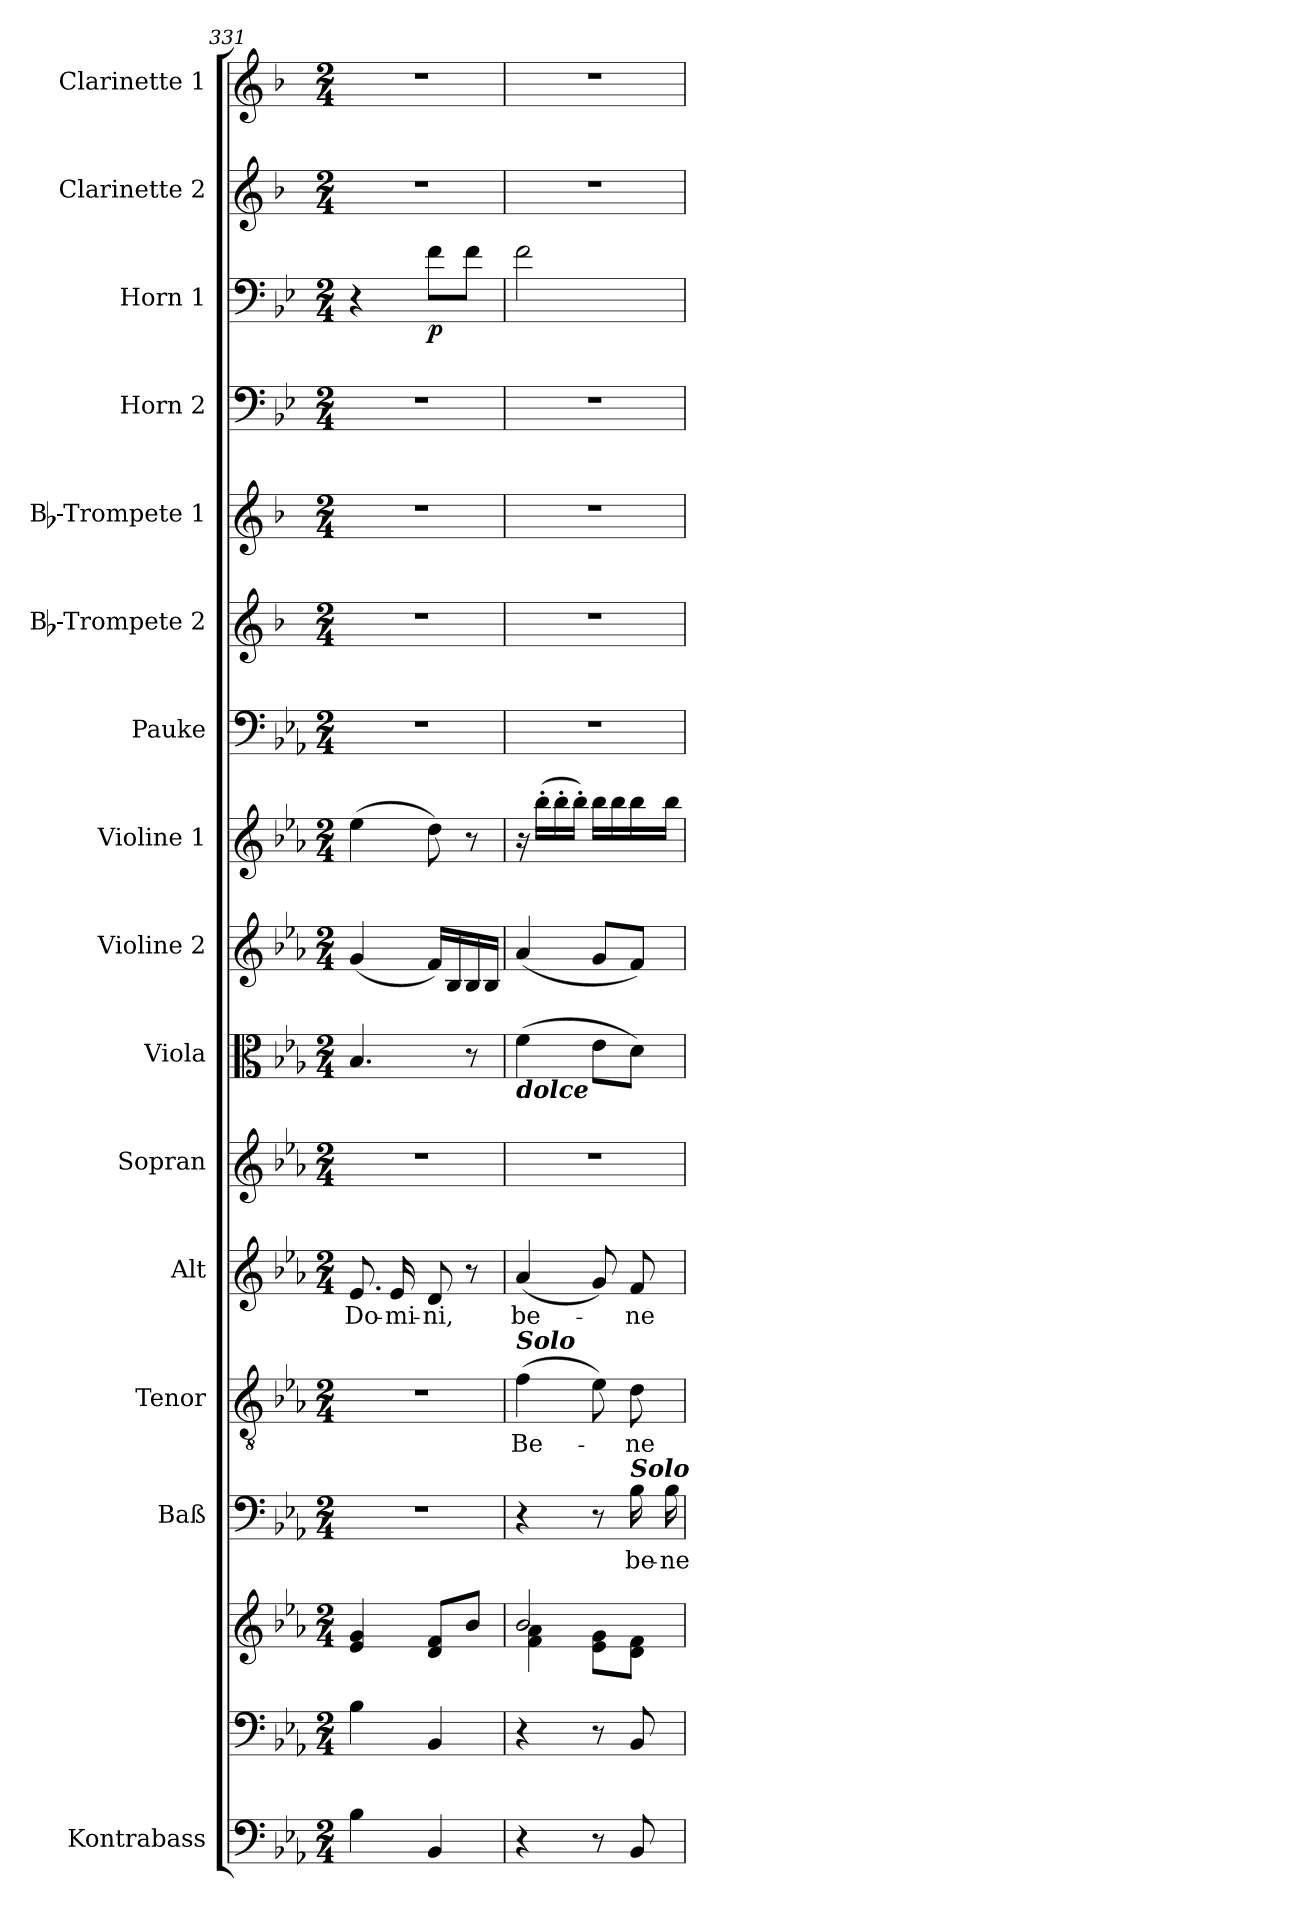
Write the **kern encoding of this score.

**kern	**kern	**kern	**kern	**text	**kern	**text	**kern	**text	**kern	**kern	**kern	**kern	**kern	**kern	**kern	**kern	**kern	**dynam	**kern	**kern
*part16	*part15	*part15	*part14	*part14	*part13	*part13	*part12	*part12	*part11	*part10	*part9	*part8	*part7	*part6	*part5	*part4	*part3	*part3	*part2	*part1
*staff17	*staff16	*staff15	*staff14	*staff14	*staff13	*staff13	*staff12	*staff12	*staff11	*staff10	*staff9	*staff8	*staff7	*staff6	*staff5	*staff4	*staff3	*staff3	*staff2	*staff1
*I"Kontrabass	*	*	*I"Baß	*	*I"Tenor	*	*I"Alt	*	*I"Sopran	*I"Viola	*I"Violine 2	*I"Violine 1	*I"Pauke	*I"Bb-Trompete 2	*I"Bb-Trompete 1	*I"Horn 2	*I"Horn 1	*	*I"Clarinette 2	*I"Clarinette 1
*I'Kb.	*	*	*I'Baß	*	*I'Ten	*	*I'Alt	*	*I'Sop	*I'Vla.	*I'Vln. 2	*I'Vln. 1	*I'Pk.	*I'Bb Trp. 2	*I'Bb Trp. 1	*I'Hrn. 2	*I'Hrn. 1	*	*I'Cl. 2	*I'Cl. 1
*clefF4	*clefF4	*clefG2	*clefF4	*	*clefGv2	*	*clefG2	*	*clefG2	*clefC3	*clefG2	*clefG2	*clefF4	*clefG2	*clefG2	*clefF4	*clefF4	*	*clefG2	*clefG2
*ITrd7c12	*	*	*	*	*	*	*	*	*	*	*	*	*	*ITrd1c2	*ITrd1c2	*ITrd4c7	*ITrd4c7	*	*ITrd1c2	*ITrd1c2
*k[b-e-a-]	*k[b-e-a-]	*k[b-e-a-]	*k[b-e-a-]	*	*k[b-e-a-]	*	*k[b-e-a-]	*	*k[b-e-a-]	*k[b-e-a-]	*k[b-e-a-]	*k[b-e-a-]	*k[b-e-a-]	*k[b-e-a-]	*k[b-e-a-]	*k[b-e-a-]	*k[b-e-a-]	*	*k[b-e-a-]	*k[b-e-a-]
*E-:	*E-:	*E-:	*E-:	*	*E-:	*	*E-:	*	*E-:	*E-:	*E-:	*E-:	*E-:	*E-:	*E-:	*E-:	*E-:	*	*E-:	*E-:
*M2/4	*M2/4	*M2/4	*M2/4	*	*M2/4	*	*M2/4	*	*M2/4	*M2/4	*M2/4	*M2/4	*M2/4	*M2/4	*M2/4	*M2/4	*M2/4	*	*M2/4	*M2/4
=331	=331	=331	=331	=331	=331	=331	=331	=331	=331	=331	=331	=331	=331	=331	=331	=331	=331	=331	=331	=331
!	!	!	!	!	!	!	!	!LO:LY:b	!	!	!	!	!	!	!	!	!	!	!	!
4BB-\	4B-\	4e-/ 4g/	2r	.	2r	.	8.e-/	Do-	2r	4.B-/	(<4g/	(>4ee-\	2r	2r	2r	2r	4r	.	2r	2r
!	!	!	!	!	!	!	!	!LO:LY:b	!	!	!	!	!	!	!	!	!	!	!	!
.	.	.	.	.	.	.	16e-/	-mi-	.	.	.	.	.	.	.	.	.	.	.	.
!	!	!	!	!	!	!	!	!LO:LY:b	!	!	!	!	!	!	!	!	!	!LO:DY:b	!	!
4BBB-/	4BB-/	8d/ 8f/L	.	.	.	.	8d/	-ni,	.	.	16f/LL)	8dd\)	.	.	.	.	8B-\L	p	.	.
.	.	.	.	.	.	.	.	.	.	.	16B-/	.	.	.	.	.	.	.	.	.
.	.	8b-/J	.	.	.	.	8r	.	.	8r	16B-/	8r	.	.	.	.	8B-\J	.	.	.
.	.	.	.	.	.	.	.	.	.	.	16B-/JJ	.	.	.	.	.	.	.	.	.
=332	=332	=332	=332	=332	=332	=332	=332	=332	=332	=332	=332	=332	=332	=332	=332	=332	=332	=332	=332	=332
*	*	*^	*	*	*	*	*	*	*	*	*	*	*	*	*	*	*	*	*	*
!	!	!	!	!	!	!	!	!	!	!	!LO:TX:b:Bi:t=dolce	!	!	!	!	!	!	!	!	!	!
!	!	!	!	!	!	!LO:TX:a:Bi:t=Solo	!	!	!	!	!	!	!	!	!	!	!	!	!	!	!
!	!	!	!	!	!	!	!LO:LY:b	!	!LO:LY:b	!	!	!	!	!	!	!	!	!	!	!	!
4r	4r	2b-/	4f\ 4a-\	4r	.	(>4f\	Be-	(<4a-/	be-	2r	(>4f\	(<4a-/	16r	2r	2r	2r	2r	2B-\	.	2r	2r
.	.	.	.	.	.	.	.	.	.	.	.	.	(>16bb-'>\LL	.	.	.	.	.	.	.	.
.	.	.	.	.	.	.	.	.	.	.	.	.	16bb-'>\	.	.	.	.	.	.	.	.
.	.	.	.	.	.	.	.	.	.	.	.	.	16bb-'>\JJ)	.	.	.	.	.	.	.	.
8r	8r	.	8e-\ 8g\L	8r	.	8e-\)	.	8g/)	.	.	8e-\L	8g/L	16bb-\LL	.	.	.	.	.	.	.	.
.	.	.	.	.	.	.	.	.	.	.	.	.	16bb-\	.	.	.	.	.	.	.	.
!	!	!	!	!LO:TX:a:Bi:t=Solo	!	!	!	!	!	!	!	!	!	!	!	!	!	!	!	!	!
!	!	!	!	!	!LO:LY:b	!	!LO:LY:b	!	!LO:LY:b	!	!	!	!	!	!	!	!	!	!	!	!
8BBB-/	8BB-/	.	8d\ 8f\J	16B-\	be-	8d\	-ne-	8f/	-ne-	.	8d\J)	8f/J)	16bb-\	.	.	.	.	.	.	.	.
!	!	!	!	!	!LO:LY:b	!	!	!	!	!	!	!	!	!	!	!	!	!	!	!	!
.	.	.	.	16B-\	-ne-	.	.	.	.	.	.	.	16bb-\JJ	.	.	.	.	.	.	.	.
*	*	*v	*v	*	*	*	*	*	*	*	*	*	*	*	*	*	*	*	*	*	*
=	=	=	=	=	=	=	=	=	=	=	=	=	=	=	=	=	=	=	=	=
*-	*-	*-	*-	*-	*-	*-	*-	*-	*-	*-	*-	*-	*-	*-	*-	*-	*-	*-	*-	*-
